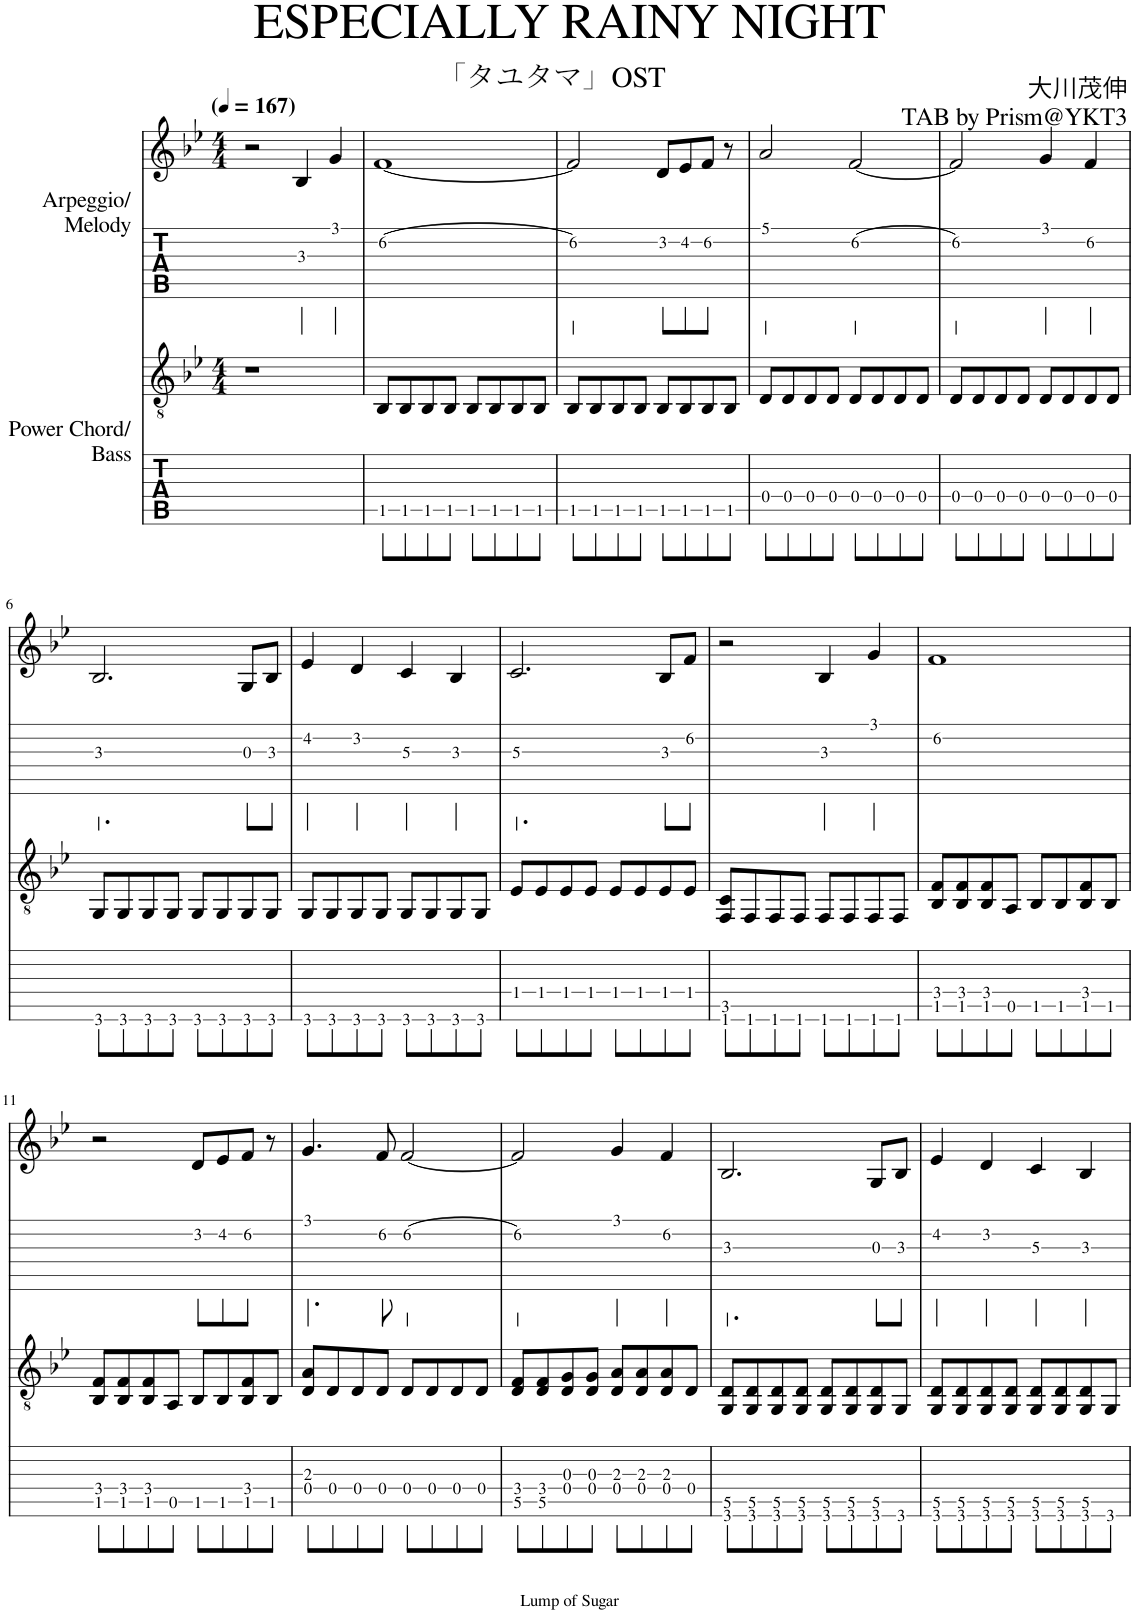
**kern	**kern	**kern	**kern
*part2	*part2	*part1	*part1
*staff4	*staff3	*staff2	*staff1
*I"Power Chord/ Bass	*	*I"Arpeggio/ Melody	*
*stria6	*	*stria6	*
*	*clefGv2	*	*clefG2
*k[b-e-]	*k[b-e-]	*k[b-e-]	*k[b-e-]
*B-:	*B-:	*B-:	*B-:
*M4/4	*M4/4	*M4/4	*M4/4
*MM167	*MM167	*MM167	*MM167
=1	=1	=1	=1
1r	1r	2r	2r
.	.	4B-\	4B-/
.	.	4g\	4g/
=2	=2	=2	=2
8BB-\L	8BB-/L	[1f	[1f
8BB-\	8BB-/	.	.
8BB-\	8BB-/	.	.
8BB-\J	8BB-/J	.	.
8BB-\L	8BB-/L	.	.
8BB-\	8BB-/	.	.
8BB-\	8BB-/	.	.
8BB-\J	8BB-/J	.	.
=3	=3	=3	=3
8BB-\L	8BB-/L	2f\]	2f/]
8BB-\	8BB-/	.	.
8BB-\	8BB-/	.	.
8BB-\J	8BB-/J	.	.
8BB-\L	8BB-/L	8d\L	8d/L
8BB-\	8BB-/	8e-\	8e-/
8BB-\	8BB-/	8f\J	8f/J
8BB-\J	8BB-/J	8r	8r
=4	=4	=4	=4
8D\L	8D/L	2a\	2a/
8D\	8D/	.	.
8D\	8D/	.	.
8D\J	8D/J	.	.
8D\L	8D/L	[2f\	[2f/
8D\	8D/	.	.
8D\	8D/	.	.
8D\J	8D/J	.	.
=5	=5	=5	=5
8D\L	8D/L	2f\]	2f/]
8D\	8D/	.	.
8D\	8D/	.	.
8D\J	8D/J	.	.
8D\L	8D/L	4g\	4g/
8D\	8D/	.	.
8D\	8D/	4f\	4f/
8D\J	8D/J	.	.
!!LO:LB:g=z
=6	=6	=6	=6
8GG\L	8GG/L	2.B-\	2.B-/
8GG\	8GG/	.	.
8GG\	8GG/	.	.
8GG\J	8GG/J	.	.
8GG\L	8GG/L	.	.
8GG\	8GG/	.	.
8GG\	8GG/	8G\L	8G/L
8GG\J	8GG/J	8B-\J	8B-/J
=7	=7	=7	=7
8GG\L	8GG/L	4e-\	4e-/
8GG\	8GG/	.	.
8GG\	8GG/	4d\	4d/
8GG\J	8GG/J	.	.
8GG\L	8GG/L	4c\	4c/
8GG\	8GG/	.	.
8GG\	8GG/	4B-\	4B-/
8GG\J	8GG/J	.	.
=8	=8	=8	=8
8E-\L	8E-/L	2.c\	2.c/
8E-\	8E-/	.	.
8E-\	8E-/	.	.
8E-\J	8E-/J	.	.
8E-\L	8E-/L	.	.
8E-\	8E-/	.	.
8E-\	8E-/	8B-\L	8B-/L
8E-\J	8E-/J	8f\J	8f/J
=9	=9	=9	=9
8FF\ 8C\L	8FF/ 8C/L	2r	2r
8FF\	8FF/	.	.
8FF\	8FF/	.	.
8FF\J	8FF/J	.	.
8FF\L	8FF/L	4B-\	4B-/
8FF\	8FF/	.	.
8FF\	8FF/	4g\	4g/
8FF\J	8FF/J	.	.
=10	=10	=10	=10
8BB-\ 8F\L	8BB-/ 8F/L	1f	1f
8BB-\ 8F\	8BB-/ 8F/	.	.
8BB-\ 8F\	8BB-/ 8F/	.	.
8AA\J	8AA/J	.	.
8BB-\L	8BB-/L	.	.
8BB-\	8BB-/	.	.
8BB-\ 8F\	8BB-/ 8F/	.	.
8BB-\J	8BB-/J	.	.
!!LO:LB:g=z
=11	=11	=11	=11
8BB-\ 8F\L	8BB-/ 8F/L	2r	2r
8BB-\ 8F\	8BB-/ 8F/	.	.
8BB-\ 8F\	8BB-/ 8F/	.	.
8AA\J	8AA/J	.	.
8BB-\L	8BB-/L	8d\L	8d/L
8BB-\	8BB-/	8e-\	8e-/
8BB-\ 8F\	8BB-/ 8F/	8f\J	8f/J
8BB-\J	8BB-/J	8r	8r
=12	=12	=12	=12
8D\ 8A\L	8D/ 8A/L	4.g\	4.g/
8D\	8D/	.	.
8D\	8D/	.	.
8D\J	8D/J	8f\	8f/
8D\L	8D/L	[2f\	[2f/
8D\	8D/	.	.
8D\	8D/	.	.
8D\J	8D/J	.	.
=13	=13	=13	=13
8D\ 8F\L	8D/ 8F/L	2f\]	2f/]
8D\ 8F\	8D/ 8F/	.	.
8D\ 8G\	8D/ 8G/	.	.
8D\ 8G\J	8D/ 8G/J	.	.
8D\ 8A\L	8D/ 8A/L	4g\	4g/
8D\ 8A\	8D/ 8A/	.	.
8D\ 8A\	8D/ 8A/	4f\	4f/
8D\J	8D/J	.	.
=14	=14	=14	=14
8GG\ 8D\L	8GG/ 8D/L	2.B-\	2.B-/
8GG\ 8D\	8GG/ 8D/	.	.
8GG\ 8D\	8GG/ 8D/	.	.
8GG\ 8D\J	8GG/ 8D/J	.	.
8GG\ 8D\L	8GG/ 8D/L	.	.
8GG\ 8D\	8GG/ 8D/	.	.
8GG\ 8D\	8GG/ 8D/	8G\L	8G/L
8GG\J	8GG/J	8B-\J	8B-/J
=15	=15	=15	=15
8GG\ 8D\L	8GG/ 8D/L	4e-\	4e-/
8GG\ 8D\	8GG/ 8D/	.	.
8GG\ 8D\	8GG/ 8D/	4d\	4d/
8GG\ 8D\J	8GG/ 8D/J	.	.
8GG\ 8D\L	8GG/ 8D/L	4c\	4c/
8GG\ 8D\	8GG/ 8D/	.	.
8GG\ 8D\	8GG/ 8D/	4B-\	4B-/
8GG\J	8GG/J	.	.
=	=	=	=
*-	*-	*-	*-
